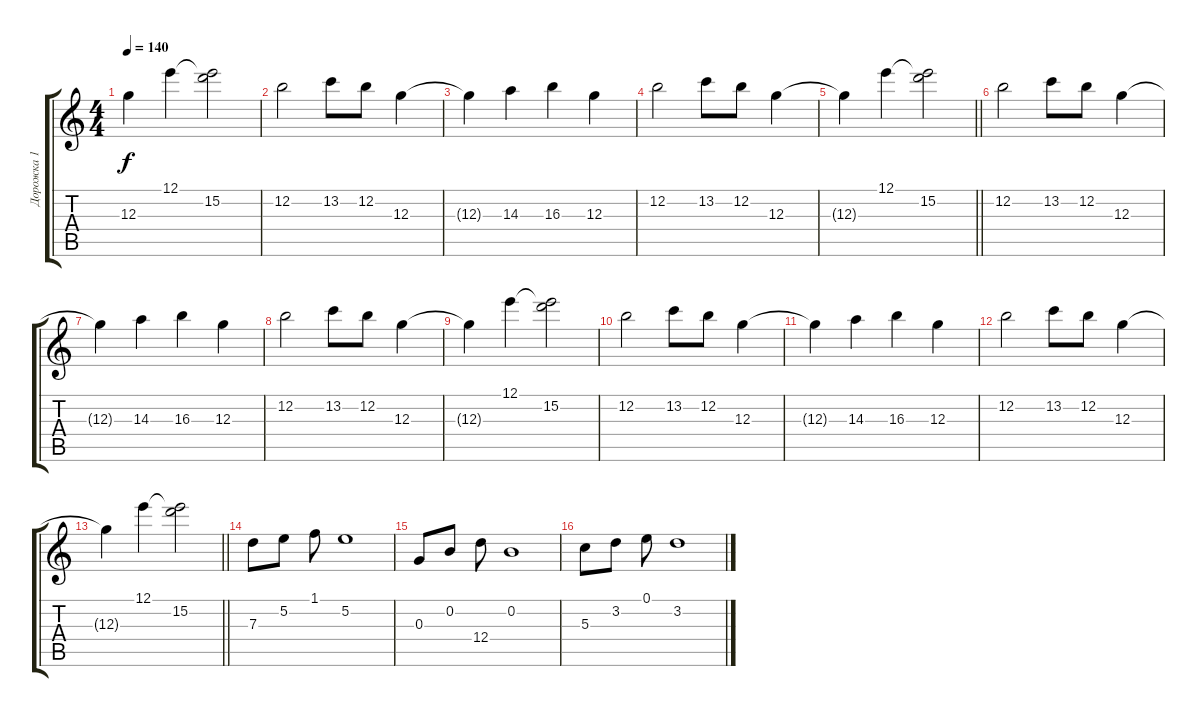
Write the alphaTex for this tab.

\track ("Дорожка 1" "Дорожка 1") {instrument acousticguitarsteel}
\staff {score tabs}
\tuning (E4 B3 G3 D3 A2 E2) {hide}
\ts (4 4)
\tempo 140
\clef g2
\ks c
12.3{t}.4{dy f} 12.1.4 (12.1{t} 15.2).2 |
12.2.2 13.2.8 12.2.8 12.3.4 |
12.3{t}.4 14.3.4 16.3.4 12.3.4 |
12.2.2 13.2.8 12.2.8 12.3.4 |
\barLineRight lightlight
12.3{t}.4 12.1.4 (12.1{t} 15.2).2 |
12.2.2 13.2.8 12.2.8 12.3.4 |
12.3{t}.4 14.3.4 16.3.4 12.3.4 |
12.2.2 13.2.8 12.2.8 12.3.4 |
12.3{t}.4 12.1.4 (12.1{t} 15.2).2 |
12.2.2 13.2.8 12.2.8 12.3.4 |
12.3{t}.4 14.3.4 16.3.4 12.3.4 |
12.2.2 13.2.8 12.2.8 12.3.4 |
\barLineRight lightlight
12.3{t}.4 12.1.4 (12.1{t} 15.2).2 |
7.3.8 5.2.8 1.1.8 5.2.1 |
0.3.8 0.2.8 12.4.8 0.2.1 |
5.3.8 3.2.8 0.1.8 3.2.1
